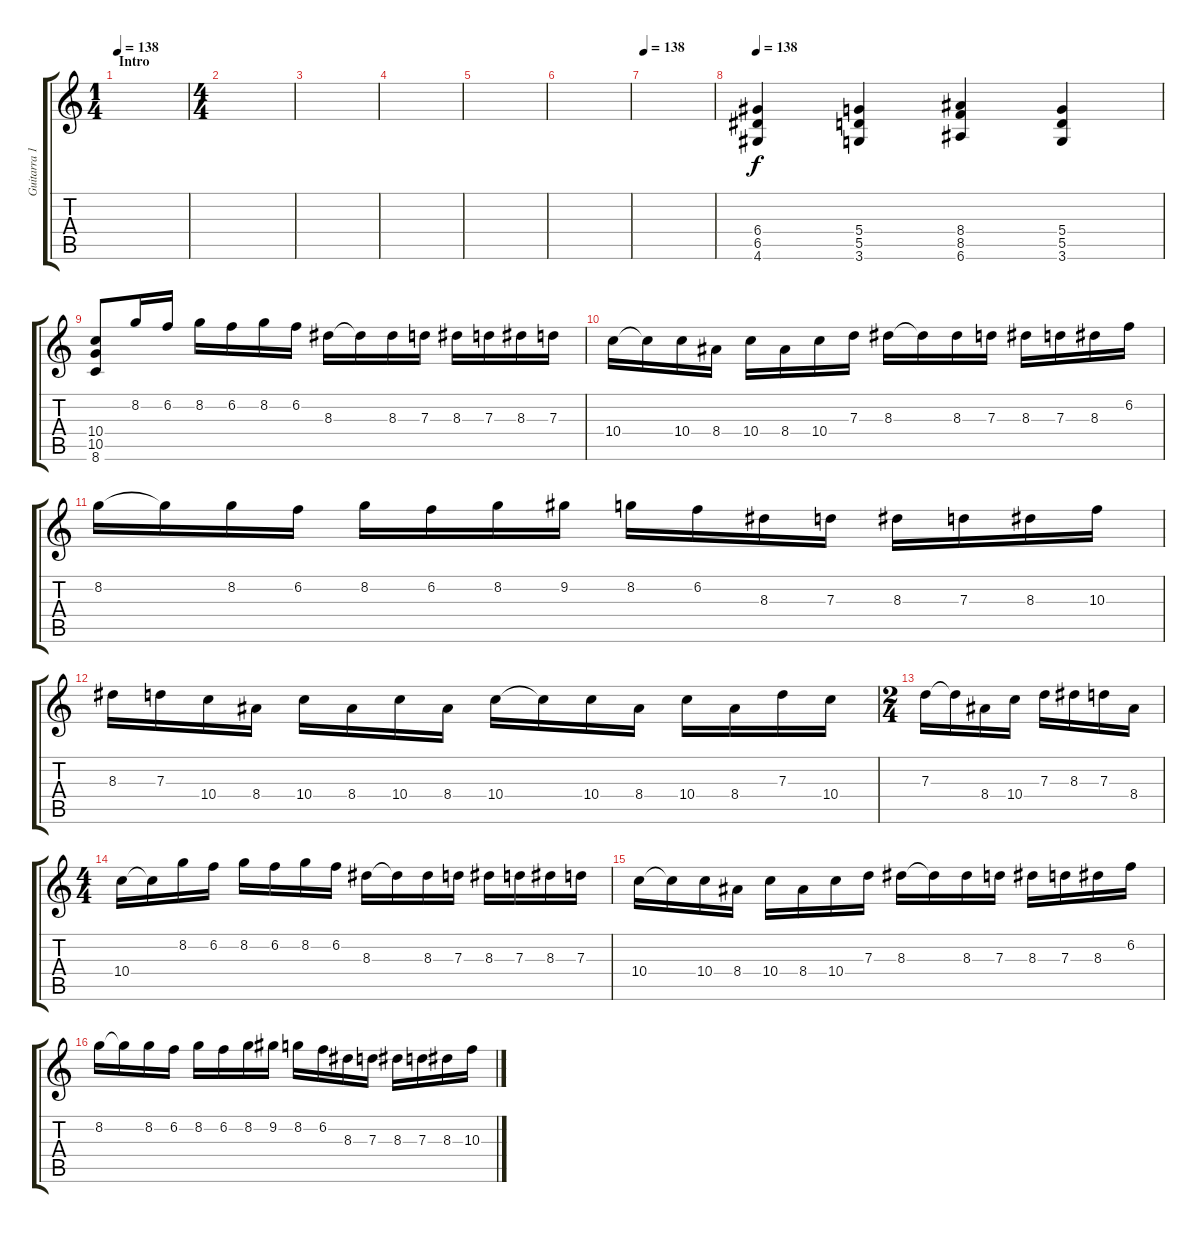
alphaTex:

\track ("Guitarra 1" "Guitarra 1") {instrument distortionguitar}
\staff {score tabs}
\tuning (E4 B3 G3 D3 A2 E2) {hide}
\ts (1 4)
\section ("" "Intro")
\tempo 138
\clef g2
\ks c
|
\ts (4 4)
|
|
|
|
|
\tempo 138
|
\tempo 138
(6.4 6.5 4.6).4 (5.4 5.5 3.6).4 (8.4 8.5 6.6).4 (5.4 5.5 3.6).4 |
(10.4 10.5 8.6).8 8.2.16 6.2.16 8.2.16 6.2.16 8.2.16 6.2.16 8.3.16 8.3{t}.16 8.3.16 7.3.16 8.3.16 7.3.16 8.3.16 7.3.16 |
10.4.16 10.4{t}.16 10.4.16 8.4.16 10.4.16 8.4.16 10.4.16 7.3.16 8.3.16 8.3{t}.16 8.3.16 7.3.16 8.3.16 7.3.16 8.3.16 6.2.16 |
8.2.16 8.2{t}.16 8.2.16 6.2.16 8.2.16 6.2.16 8.2.16 9.2.16 8.2.16 6.2.16 8.3.16 7.3.16 8.3.16 7.3.16 8.3.16 10.3.16 |
8.3.16 7.3.16 10.4.16 8.4.16 10.4.16 8.4.16 10.4.16 8.4.16 10.4.16 10.4{t}.16 10.4.16 8.4.16 10.4.16 8.4.16 7.3.16 10.4.16 |
\ts (2 4)
7.3.16 7.3{t}.16 8.4.16 10.4.16 7.3.16 8.3.16 7.3.16 8.4.16 |
\ts (4 4)
10.4.16 10.4{t}.16 8.2.16 6.2.16 8.2.16 6.2.16 8.2.16 6.2.16 8.3.16 8.3{t}.16 8.3.16 7.3.16 8.3.16 7.3.16 8.3.16 7.3.16 |
10.4.16 10.4{t}.16 10.4.16 8.4.16 10.4.16 8.4.16 10.4.16 7.3.16 8.3.16 8.3{t}.16 8.3.16 7.3.16 8.3.16 7.3.16 8.3.16 6.2.16 |
8.2.16 8.2{t}.16 8.2.16 6.2.16 8.2.16 6.2.16 8.2.16 9.2.16 8.2.16 6.2.16 8.3.16 7.3.16 8.3.16 7.3.16 8.3.16 10.3.16
